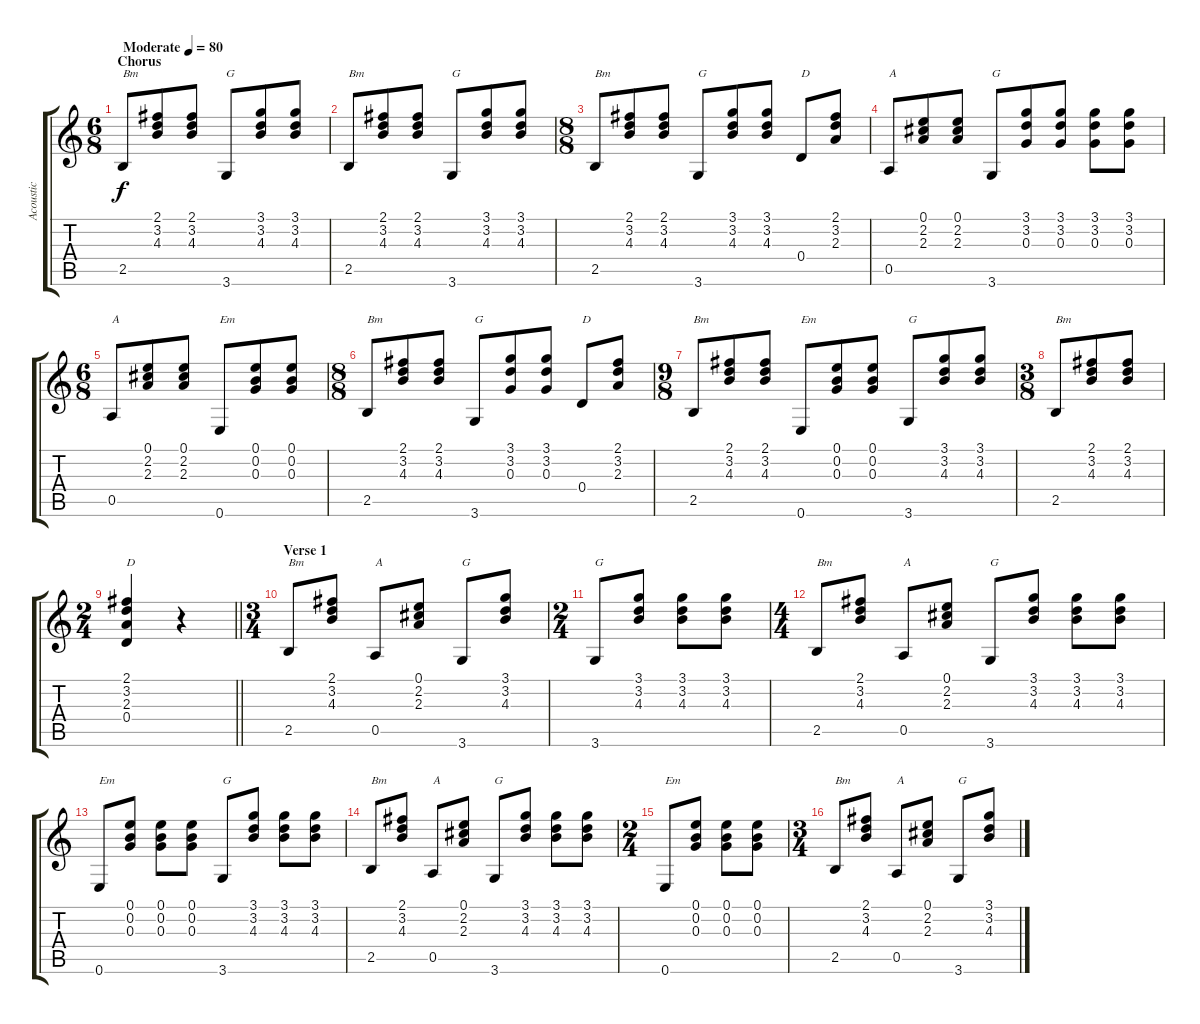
\track ("Acoustic" "Acoustic") {instrument acousticguitarsteel}
\staff {score tabs}
\tuning (E4 B3 G3 D3 A2 E2) {hide}
\ts (6 8)
\section ("" "Chorus")
\tempo (80 "Moderate")
\clef g2
\ks c
2.5.8{txt "Bm" dy f instrument acousticguitarsteel} (2.1 3.2 4.3).8 (2.1 3.2 4.3).8 3.6.8{txt "G"} (3.1 3.2 4.3).8 (3.1 3.2 4.3).8 |
2.5.8{txt "Bm"} (2.1 3.2 4.3).8 (2.1 3.2 4.3).8 3.6.8{txt "G"} (3.1 3.2 4.3).8 (3.1 3.2 4.3).8 |
\ts (8 8)
2.5.8{txt "Bm"} (2.1 3.2 4.3).8 (2.1 3.2 4.3).8 3.6.8{txt "G"} (3.1 3.2 4.3).8 (3.1 3.2 4.3).8 0.4.8{txt "D"} (2.1 3.2 2.3).8 |
0.5.8{txt "A"} (0.1 2.2 2.3).8 (0.1 2.2 2.3).8 3.6.8{txt "G"} (3.1 3.2 0.3).8 (3.1 3.2 0.3).8 (3.1 3.2 0.3).8 (3.1 3.2 0.3).8 |
\ts (6 8)
0.5.8{txt "A"} (0.1 2.2 2.3).8 (0.1 2.2 2.3).8 0.6.8{txt "Em"} (0.1 0.2 0.3).8 (0.1 0.2 0.3).8 |
\ts (8 8)
2.5.8{txt "Bm"} (2.1 3.2 4.3).8 (2.1 3.2 4.3).8 3.6.8{txt "G"} (3.1 3.2 0.3).8 (3.1 3.2 0.3).8 0.4.8{txt "D"} (2.1 3.2 2.3).8 |
\ts (9 8)
2.5.8{txt "Bm"} (2.1 3.2 4.3).8 (2.1 3.2 4.3).8 0.6.8{txt "Em"} (0.1 0.2 0.3).8 (0.1 0.2 0.3).8 3.6.8{txt "G"} (3.1 3.2 4.3).8 (3.1 3.2 4.3).8 |
\ts (3 8)
2.5.8{txt "Bm"} (2.1 3.2 4.3).8 (2.1 3.2 4.3).8 |
\ts (2 4)
\barLineRight lightlight
(2.1 3.2 2.3 0.4).4{txt "D"} r.4 |
\ts (3 4)
\section ("" "Verse 1")
2.5.8{txt "Bm"} (2.1 3.2 4.3).8 0.5.8{txt "A"} (0.1 2.2 2.3).8 3.6.8{txt "G"} (3.1 3.2 4.3).8 |
\ts (2 4)
3.6.8{txt "G"} (3.1 3.2 4.3).8 (3.1 3.2 4.3).8 (3.1 3.2 4.3).8 |
\ts (4 4)
2.5.8{txt "Bm"} (2.1 3.2 4.3).8 0.5.8{txt "A"} (0.1 2.2 2.3).8 3.6.8{txt "G"} (3.1 3.2 4.3).8 (3.1 3.2 4.3).8 (3.1 3.2 4.3).8 |
0.6.8{txt "Em"} (0.1 0.2 0.3).8 (0.1 0.2 0.3).8 (0.1 0.2 0.3).8 3.6.8{txt "G"} (3.1 3.2 4.3).8 (3.1 3.2 4.3).8 (3.1 3.2 4.3).8 |
2.5.8{txt "Bm"} (2.1 3.2 4.3).8 0.5.8{txt "A"} (0.1 2.2 2.3).8 3.6.8{txt "G"} (3.1 3.2 4.3).8 (3.1 3.2 4.3).8 (3.1 3.2 4.3).8 |
\ts (2 4)
0.6.8{txt "Em"} (0.1 0.2 0.3).8 (0.1 0.2 0.3).8 (0.1 0.2 0.3).8 |
\ts (3 4)
2.5.8{txt "Bm"} (2.1 3.2 4.3).8 0.5.8{txt "A"} (0.1 2.2 2.3).8 3.6.8{txt "G"} (3.1 3.2 4.3).8
